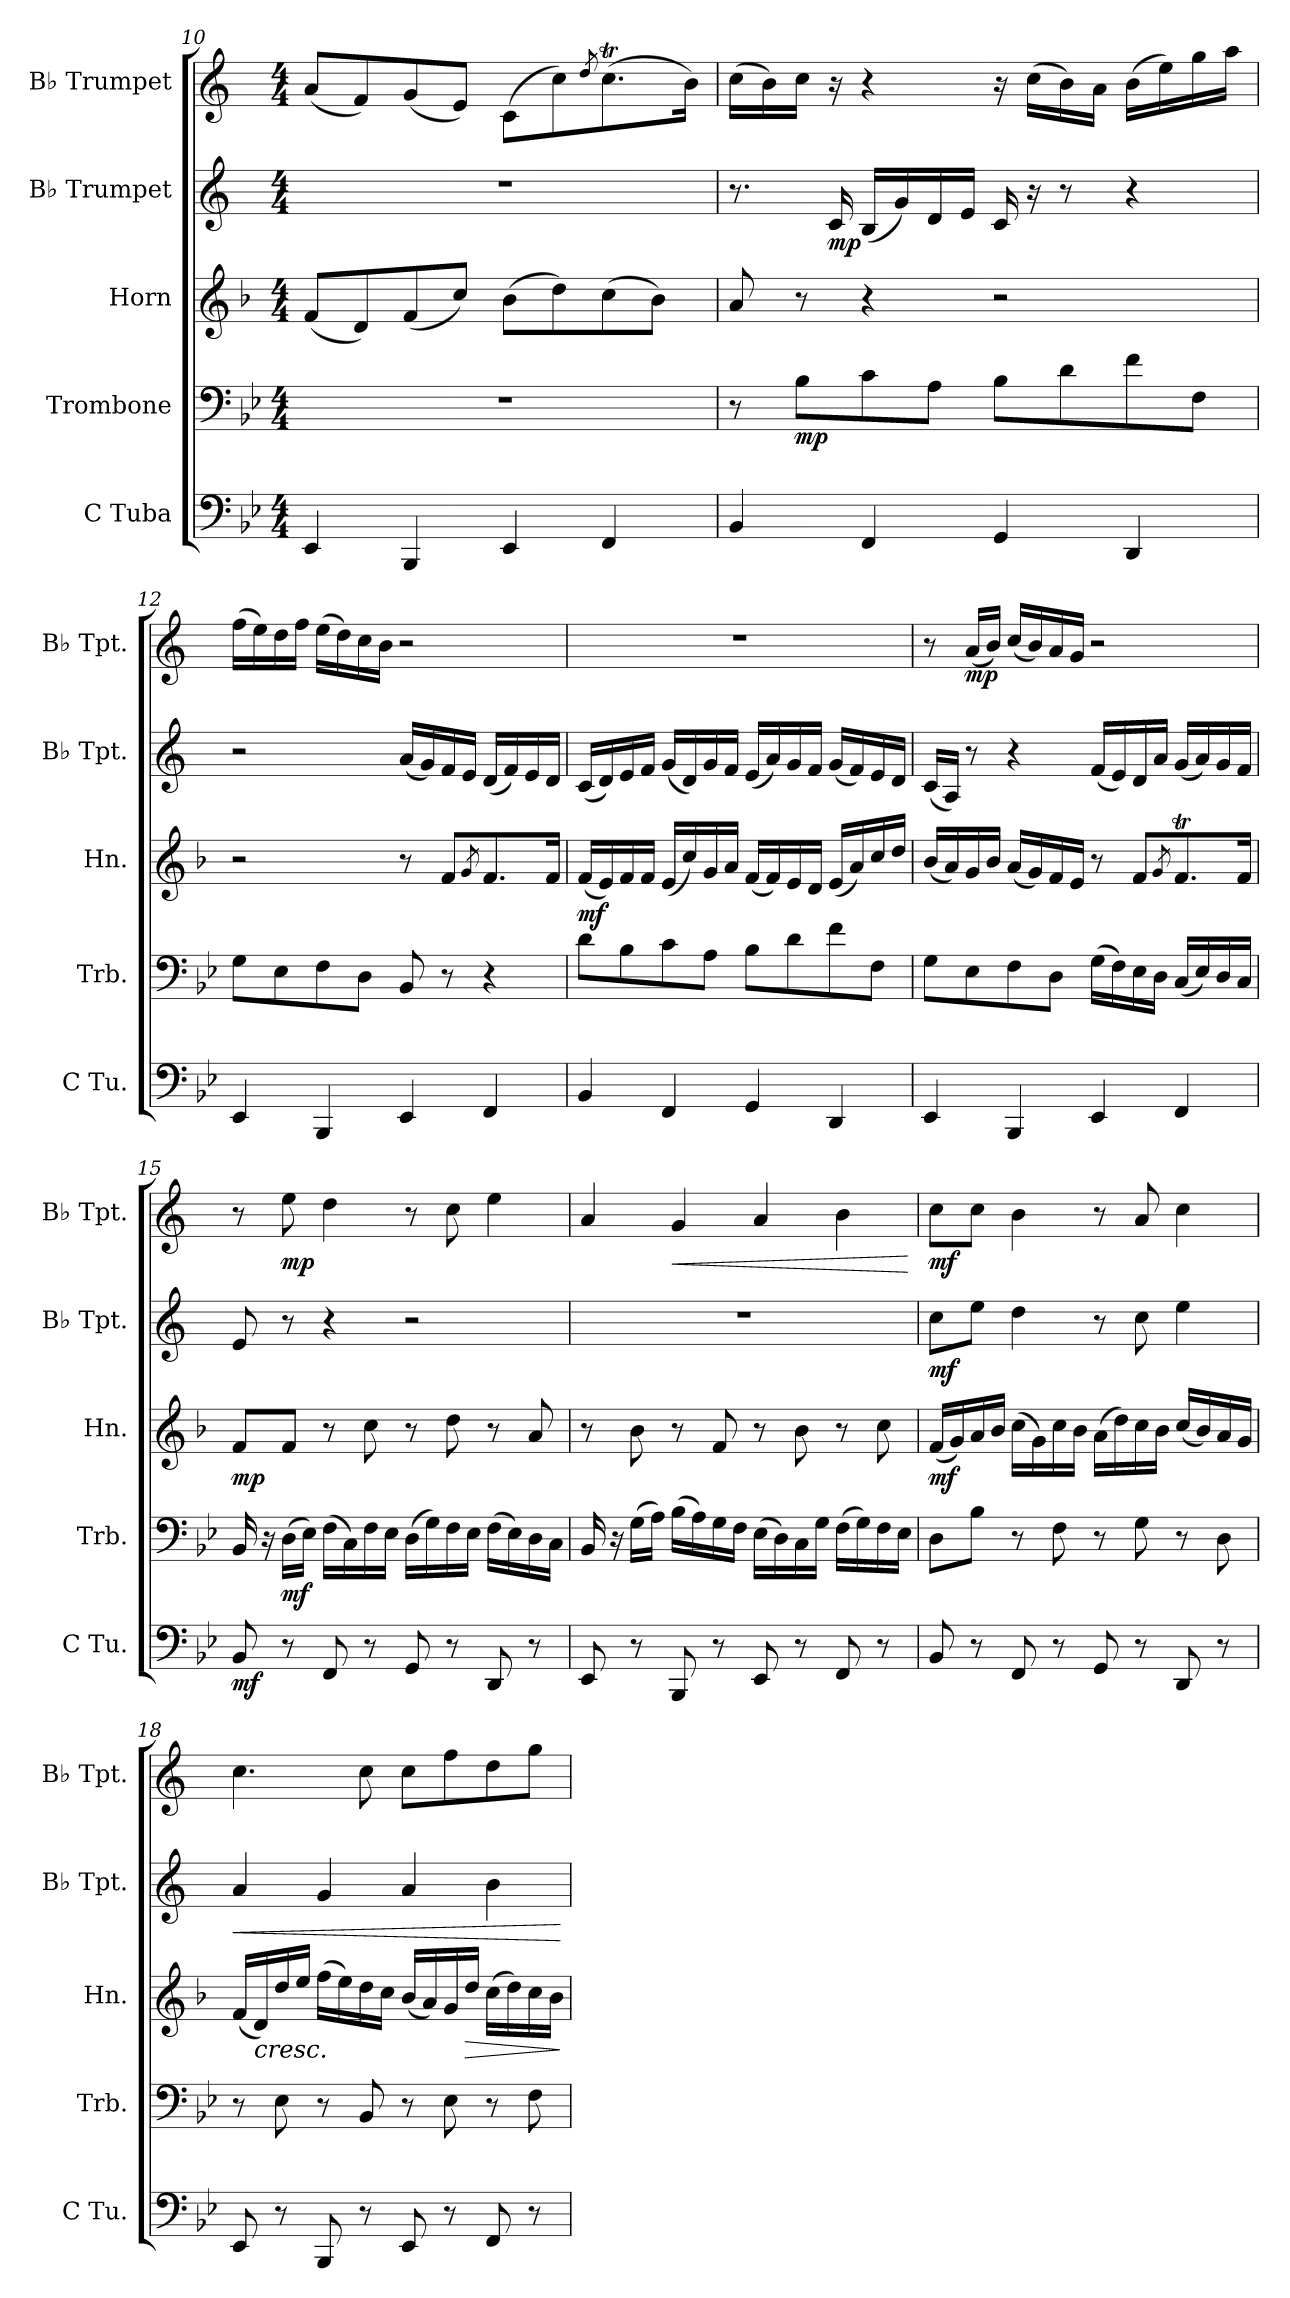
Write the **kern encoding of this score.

**kern	**dynam	**kern	**dynam	**kern	**dynam	**kern	**dynam	**kern	**dynam
*part5	*part5	*part4	*part4	*part3	*part3	*part2	*part2	*part1	*part1
*staff5	*staff5	*staff4	*staff4	*staff3	*staff3	*staff2	*staff2	*staff1	*staff1
*I"C Tuba	*	*I"Trombone	*	*I"Horn	*	*I"B♭ Trumpet	*	*I"B♭ Trumpet	*
*I'C Tu.	*	*I'Trb.	*	*I'Hn.	*	*I'B♭ Tpt.	*	*I'B♭ Tpt.	*
*clefF4	*	*clefF4	*	*clefG2	*	*clefG2	*	*clefG2	*
*	*	*	*	*ITrd4c7	*	*ITrd1c2	*	*ITrd1c2	*
*k[b-e-]	*	*k[b-e-]	*	*k[b-e-]	*	*k[b-e-]	*	*k[b-e-]	*
*B-:	*	*B-:	*	*B-:	*	*B-:	*	*B-:	*
*M4/4	*	*M4/4	*	*M4/4	*	*M4/4	*	*M4/4	*
=10	=10	=10	=10	=10	=10	=10	=10	=10	=10
4EE-/	.	1r	.	(8B-/L	.	1r	.	(8g/L	.
.	.	.	.	8G/)	.	.	.	8e-/)	.
4BBB-/	.	.	.	(8B-/	.	.	.	(8f/	.
.	.	.	.	8f/J)	.	.	.	8d/J)	.
4EE-/	.	.	.	(8e-\L	.	.	.	(8B-\L	.
.	.	.	.	8g\)	.	.	.	8b-\)	.
.	.	.	.	.	.	.	.	8qcc/	.
4FF/	.	.	.	(8f\	.	.	.	(8.b-T\	.
.	.	.	.	8e-\J)	.	.	.	.	.
.	.	.	.	.	.	.	.	16a\Jk)	.
=11	=11	=11	=11	=11	=11	=11	=11	=11	=11
4BB-/	.	8r	.	8d/	.	8.r	.	(16b-\LL	.
.	.	.	.	.	.	.	.	16a\)	.
!	!	!	!LO:DY:b	!	!	!	!	!	!
.	.	8B-\L	mp	8r	.	.	.	16b-\JJ	.
!	!	!	!	!	!	!	!LO:DY:b	!	!
.	.	.	.	.	.	16B-/	mp	16r	.
4FF/	.	8c\	.	4r	.	(16A/LL	.	4r	.
.	.	.	.	.	.	16f/)	.	.	.
.	.	8A\J	.	.	.	16c/	.	.	.
.	.	.	.	.	.	16d/JJ	.	.	.
4GG/	.	8B-\L	.	2r	.	16B-/	.	16r	.
.	.	.	.	.	.	16r	.	(16b-\LL	.
.	.	8d\	.	.	.	8r	.	16a\)	.
.	.	.	.	.	.	.	.	16g\JJ	.
4DD/	.	8f\	.	.	.	4r	.	(16a\LL	.
.	.	.	.	.	.	.	.	16dd\)	.
.	.	8F\J	.	.	.	.	.	16ff\	.
.	.	.	.	.	.	.	.	16gg\JJ	.
!!LO:LB:g=z
=12	=12	=12	=12	=12	=12	=12	=12	=12	=12
4EE-/	.	8G\L	.	2r	.	2r	.	(16ee-\LL	.
.	.	.	.	.	.	.	.	16dd\)	.
.	.	8E-\	.	.	.	.	.	16cc\	.
.	.	.	.	.	.	.	.	16ee-\JJ	.
4BBB-/	.	8F\	.	.	.	.	.	(16dd\LL	.
.	.	.	.	.	.	.	.	16cc\)	.
.	.	8D\J	.	.	.	.	.	16b-\	.
.	.	.	.	.	.	.	.	16a\JJ	.
4EE-/	.	8BB-/	.	8r	.	(16g/LL	.	2r	.
.	.	.	.	.	.	16f/)	.	.	.
.	.	8r	.	8B-/L	.	16e-/	.	.	.
.	.	.	.	.	.	16d/JJ	.	.	.
.	.	.	.	8qc/	.	.	.	.	.
4FF/	.	4r	.	8.B-/	.	(16c/LL	.	.	.
.	.	.	.	.	.	16e-/)	.	.	.
.	.	.	.	.	.	16d/	.	.	.
.	.	.	.	16B-/Jk	.	16c/JJ	.	.	.
=13	=13	=13	=13	=13	=13	=13	=13	=13	=13
!	!	!	!	!	!LO:DY:b	!	!	!	!
4BB-/	.	8d\L	.	(16B-/LL	mf	(16B-/LL	.	1r	.
.	.	.	.	16A/)	.	16c/)	.	.	.
.	.	8B-\	.	16B-/	.	16d/	.	.	.
.	.	.	.	16B-/JJ	.	16e-/JJ	.	.	.
4FF/	.	8c\	.	(16A/LL	.	(16f/LL	.	.	.
.	.	.	.	16f/)	.	16c/)	.	.	.
.	.	8A\J	.	16c/	.	16f/	.	.	.
.	.	.	.	16d/JJ	.	16e-/JJ	.	.	.
4GG/	.	8B-\L	.	(16B-/LL	.	(16d/LL	.	.	.
.	.	.	.	16B-/)	.	16g/)	.	.	.
.	.	8d\	.	16A/	.	16f/	.	.	.
.	.	.	.	16G/JJ	.	16e-/JJ	.	.	.
4DD/	.	8f\	.	(16A/LL	.	(16f/LL	.	.	.
.	.	.	.	16d/)	.	16e-/)	.	.	.
.	.	8F\J	.	16f/	.	16d/	.	.	.
.	.	.	.	16g/JJ	.	16c/JJ	.	.	.
=14	=14	=14	=14	=14	=14	=14	=14	=14	=14
4EE-/	.	8G\L	.	(16e-/LL	.	(16B-/LL	.	8r	.
.	.	.	.	16d/)	.	16G/JJ)	.	.	.
!	!	!	!	!	!	!	!	!	!LO:DY:b
.	.	8E-\	.	16c/	.	8r	.	(16g/LL	mp
.	.	.	.	16e-/JJ	.	.	.	16a/JJ)	.
4BBB-/	.	8F\	.	(16d/LL	.	4r	.	(16b-/LL	.
.	.	.	.	16c/)	.	.	.	16a/)	.
.	.	8D\J	.	16B-/	.	.	.	16g/	.
.	.	.	.	16A/JJ	.	.	.	16f/JJ	.
4EE-/	.	(16G\LL	.	8r	.	(16e-/LL	.	2r	.
.	.	16F\)	.	.	.	16d/)	.	.	.
.	.	16E-\	.	8B-/L	.	16c/	.	.	.
.	.	16D\JJ	.	.	.	16g/JJ	.	.	.
.	.	.	.	8qc/	.	.	.	.	.
4FF/	.	(16C/LL	.	8.B-T/	.	(16f/LL	.	.	.
.	.	16E-/)	.	.	.	16g/)	.	.	.
.	.	16D/	.	.	.	16f/	.	.	.
.	.	16C/JJ	.	16B-/Jk	.	16e-/JJ	.	.	.
=15	=15	=15	=15	=15	=15	=15	=15	=15	=15
!	!LO:DY:b	!	!	!	!LO:DY:b	!	!	!	!
8BB-/	mf	16BB-/	.	8B-/L	mp	8d/	.	8r	.
.	.	16r	.	.	.	.	.	.	.
!	!	!	!LO:DY:b	!	!	!	!	!	!LO:DY:b
8r	.	(16D\LL	mf	8B-/J	.	8r	.	8dd\	mp
.	.	16E-\JJ)	.	.	.	.	.	.	.
8FF/	.	(16F\LL	.	8r	.	4r	.	4cc\	.
.	.	16C\)	.	.	.	.	.	.	.
8r	.	16F\	.	8f\	.	.	.	.	.
.	.	16E-\JJ	.	.	.	.	.	.	.
8GG/	.	(16D\LL	.	8r	.	2r	.	8r	.
.	.	16G\)	.	.	.	.	.	.	.
8r	.	16F\	.	8g\	.	.	.	8b-\	.
.	.	16E-\JJ	.	.	.	.	.	.	.
8DD/	.	(16F\LL	.	8r	.	.	.	4dd\	.
.	.	16E-\)	.	.	.	.	.	.	.
8r	.	16D\	.	8d/	.	.	.	.	.
.	.	16C\JJ	.	.	.	.	.	.	.
=16	=16	=16	=16	=16	=16	=16	=16	=16	=16
8EE-/	.	16BB-/	.	8r	.	1r	.	4g/	.
.	.	16r	.	.	.	.	.	.	.
8r	.	(16G\LL	.	8e-\	.	.	.	.	.
.	.	16A\JJ)	.	.	.	.	.	.	.
!	!	!	!	!	!	!	!	!	!LO:HP:b
8BBB-/	.	(16B-\LL	.	8r	.	.	.	4f/	<
.	.	16A\)	.	.	.	.	.	.	.
8r	.	16G\	.	8B-/	.	.	.	.	.
.	.	16F\JJ	.	.	.	.	.	.	.
8EE-/	.	(16E-\LL	.	8r	.	.	.	4g/	.
.	.	16D\)	.	.	.	.	.	.	.
8r	.	16C\	.	8e-\	.	.	.	.	.
.	.	16G\JJ	.	.	.	.	.	.	.
8FF/	.	(16F\LL	.	8r	.	.	.	4a\	.
.	.	16G\)	.	.	.	.	.	.	.
8r	.	16F\	.	8f\	.	.	.	.	.
.	.	16E-\JJ	.	.	.	.	.	.	.
.	.	.	.	.	.	.	.	.	[
!!LO:PB:g=z
=17	=17	=17	=17	=17	=17	=17	=17	=17	=17
!	!	!	!	!	!LO:DY:b	!	!LO:DY:b	!	!LO:DY:b
8BB-/	.	8D\L	.	(16B-/LL	mf	8b-\L	mf	8b-\L	mf
.	.	.	.	16c/)	.	.	.	.	.
8r	.	8B-\J	.	16d/	.	8dd\J	.	8b-\J	.
.	.	.	.	16e-/JJ	.	.	.	.	.
8FF/	.	8r	.	(16f\LL	.	4cc\	.	4a\	.
.	.	.	.	16c\)	.	.	.	.	.
8r	.	8F\	.	16f\	.	.	.	.	.
.	.	.	.	16e-\JJ	.	.	.	.	.
8GG/	.	8r	.	(16d\LL	.	8r	.	8r	.
.	.	.	.	16g\)	.	.	.	.	.
8r	.	8G\	.	16f\	.	8b-\	.	8g/	.
.	.	.	.	16e-\JJ	.	.	.	.	.
8DD/	.	8r	.	(16f/LL	.	4dd\	.	4b-\	.
.	.	.	.	16e-/)	.	.	.	.	.
8r	.	8D\	.	16d/	.	.	.	.	.
.	.	.	.	16c/JJ	.	.	.	.	.
=18	=18	=18	=18	=18	=18	=18	=18	=18	=18
!	!	!	!	!	!	!	!LO:HP:b	!	!
8EE-/	.	8r	.	(16B-/LL	.	4g/	<	4.b-\	.
!	!	!	!	!	!LO:HP:b	!	!	!	!
.	.	.	.	16G/)	<	.	.	.	.
8r	.	8E-\	.	16g/	.	.	.	.	.
.	.	.	.	16a/JJ	.	.	.	.	.
8BBB-/	.	8r	.	(16b-\LL	.	4f/	.	.	.
.	.	.	.	16a\)	.	.	.	.	.
8r	.	8BB-/	.	16g\	.	.	.	8b-\	.
.	.	.	.	16f\JJ	.	.	.	.	.
8EE-/	.	8r	.	(16e-/LL	.	4g/	.	8b-\L	.
.	.	.	.	16d/)	.	.	.	.	.
8r	.	8E-\	.	16c/	.	.	.	8ee-\	.
!	!	!	!	!	!LO:HP:b	!	!	!	!
.	.	.	.	16g/JJ	>	.	.	.	.
8FF/	.	8r	.	(16f\LL	.	4a\	.	8cc\	.
.	.	.	.	16g\)	.	.	.	.	.
8r	.	8F\	.	16f\	.	.	.	8ff\J	.
.	.	.	.	16e-\JJ	.	.	.	.	.
.	.	.	.	.	[ ]	.	[	.	.
=	=	=	=	=	=	=	=	=	=
*-	*-	*-	*-	*-	*-	*-	*-	*-	*-
